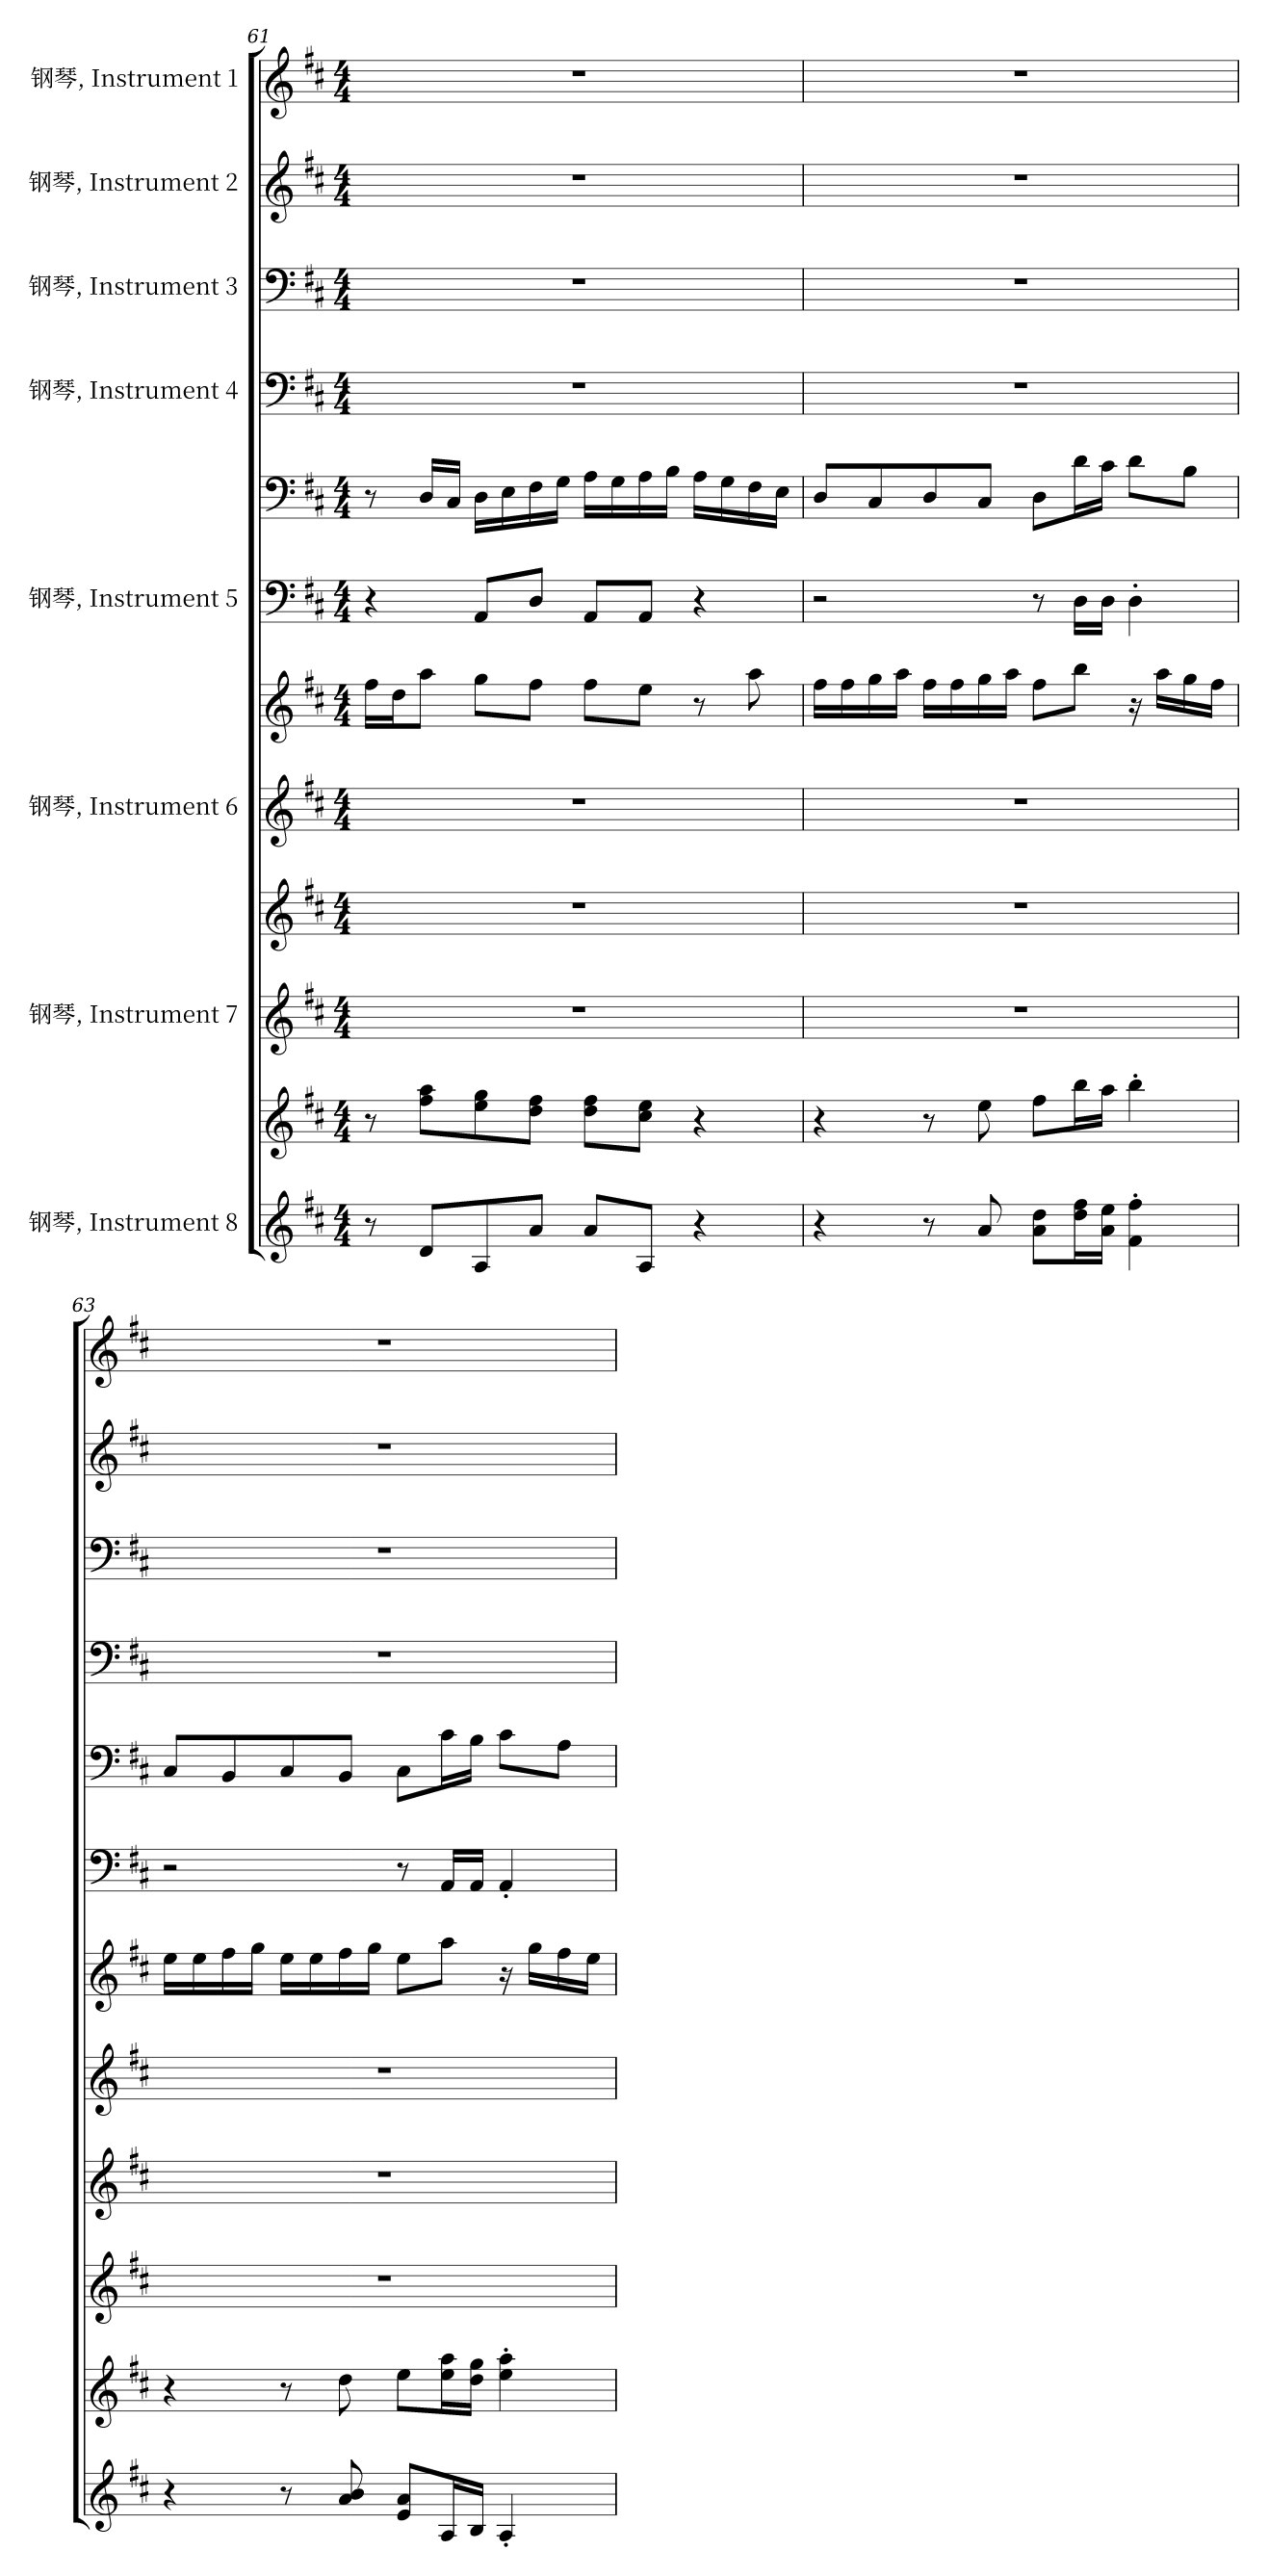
**kern	**kern	**kern	**kern	**kern	**kern	**kern	**kern	**kern	**kern	**kern	**kern
*part8	*part8	*part7	*part7	*part6	*part6	*part5	*part5	*part4	*part3	*part2	*part1
*staff12	*staff11	*staff10	*staff9	*staff8	*staff7	*staff6	*staff5	*staff4	*staff3	*staff2	*staff1
*I"钢琴, Instrument 8	*	*I"钢琴, Instrument 7	*	*I"钢琴, Instrument 6	*	*I"钢琴, Instrument 5	*	*I"钢琴, Instrument 4	*I"钢琴, Instrument 3	*I"钢琴, Instrument 2	*I"钢琴, Instrument 1
!!LO:PB:g=z
*clefG2	*clefG2	*clefG2	*clefG2	*clefG2	*clefG2	*clefF4	*clefF4	*clefF4	*clefF4	*clefG2	*clefG2
*k[f#c#]	*k[f#c#]	*k[f#c#]	*k[f#c#]	*k[f#c#]	*k[f#c#]	*k[f#c#]	*k[f#c#]	*k[f#c#]	*k[f#c#]	*k[f#c#]	*k[f#c#]
*M4/4	*M4/4	*M4/4	*M4/4	*M4/4	*M4/4	*M4/4	*M4/4	*M4/4	*M4/4	*M4/4	*M4/4
=61	=61	=61	=61	=61	=61	=61	=61	=61	=61	=61	=61
8r	8r	1r	1r	1r	16ff#\LL	4r	8r	1r	1r	1r	1r
.	.	.	.	.	16dd\J	.	.	.	.	.	.
8d/L	8ff#\ 8aa\L	.	.	.	8aa\J	.	16D/LL	.	.	.	.
.	.	.	.	.	.	.	16C#/JJ	.	.	.	.
8A/	8ee\ 8gg\	.	.	.	8gg\L	8AA/L	16D\LL	.	.	.	.
.	.	.	.	.	.	.	16E\	.	.	.	.
8a/J	8dd\ 8ff#\J	.	.	.	8ff#\J	8D/J	16F#\	.	.	.	.
.	.	.	.	.	.	.	16G\JJ	.	.	.	.
8a/L	8dd\ 8ff#\L	.	.	.	8ff#\L	8AA/L	16A\LL	.	.	.	.
.	.	.	.	.	.	.	16G\	.	.	.	.
8A/J	8cc#\ 8ee\J	.	.	.	8ee\J	8AA/J	16A\	.	.	.	.
.	.	.	.	.	.	.	16B\JJ	.	.	.	.
4r	4r	.	.	.	8r	4r	16A\LL	.	.	.	.
.	.	.	.	.	.	.	16G\	.	.	.	.
.	.	.	.	.	8aa\	.	16F#\	.	.	.	.
.	.	.	.	.	.	.	16E\JJ	.	.	.	.
=62	=62	=62	=62	=62	=62	=62	=62	=62	=62	=62	=62
4r	4r	1r	1r	1r	16ff#\LL	2r	8D/L	1r	1r	1r	1r
.	.	.	.	.	16ff#\	.	.	.	.	.	.
.	.	.	.	.	16gg\	.	8C#/	.	.	.	.
.	.	.	.	.	16aa\JJ	.	.	.	.	.	.
8r	8r	.	.	.	16ff#\LL	.	8D/	.	.	.	.
.	.	.	.	.	16ff#\	.	.	.	.	.	.
8a/	8ee\	.	.	.	16gg\	.	8C#/J	.	.	.	.
.	.	.	.	.	16aa\JJ	.	.	.	.	.	.
8a\ 8dd\L	8ff#\L	.	.	.	8ff#\L	8r	8D\L	.	.	.	.
16dd\ 16ff#\L	16bb\L	.	.	.	8bb\J	16D\LL	16d\L	.	.	.	.
16a\ 16ee\JJ	16aa\JJ	.	.	.	.	16D\JJ	16c#\JJ	.	.	.	.
4f#\' 4ff#\'	4bb'\	.	.	.	16r	4D'\	8d\L	.	.	.	.
.	.	.	.	.	16aa\LL	.	.	.	.	.	.
.	.	.	.	.	16gg\	.	8B\J	.	.	.	.
.	.	.	.	.	16ff#\JJ	.	.	.	.	.	.
!!LO:PB:g=z
=63	=63	=63	=63	=63	=63	=63	=63	=63	=63	=63	=63
4r	4r	1r	1r	1r	16ee\LL	2r	8C#/L	1r	1r	1r	1r
.	.	.	.	.	16ee\	.	.	.	.	.	.
.	.	.	.	.	16ff#\	.	8BB/	.	.	.	.
.	.	.	.	.	16gg\JJ	.	.	.	.	.	.
8r	8r	.	.	.	16ee\LL	.	8C#/	.	.	.	.
.	.	.	.	.	16ee\	.	.	.	.	.	.
8a/ 8b/	8dd\	.	.	.	16ff#\	.	8BB/J	.	.	.	.
.	.	.	.	.	16gg\JJ	.	.	.	.	.	.
8e/ 8a/L	8ee\L	.	.	.	8ee\L	8r	8C#\L	.	.	.	.
16A/L	16ee\ 16aa\L	.	.	.	8aa\J	16AA/LL	16c#\L	.	.	.	.
16B/JJ	16dd\ 16gg\JJ	.	.	.	.	16AA/JJ	16B\JJ	.	.	.	.
4A'/	4ee\' 4aa\'	.	.	.	16r	4AA'/	8c#\L	.	.	.	.
.	.	.	.	.	16gg\LL	.	.	.	.	.	.
.	.	.	.	.	16ff#\	.	8A\J	.	.	.	.
.	.	.	.	.	16ee\JJ	.	.	.	.	.	.
=	=	=	=	=	=	=	=	=	=	=	=
*-	*-	*-	*-	*-	*-	*-	*-	*-	*-	*-	*-
